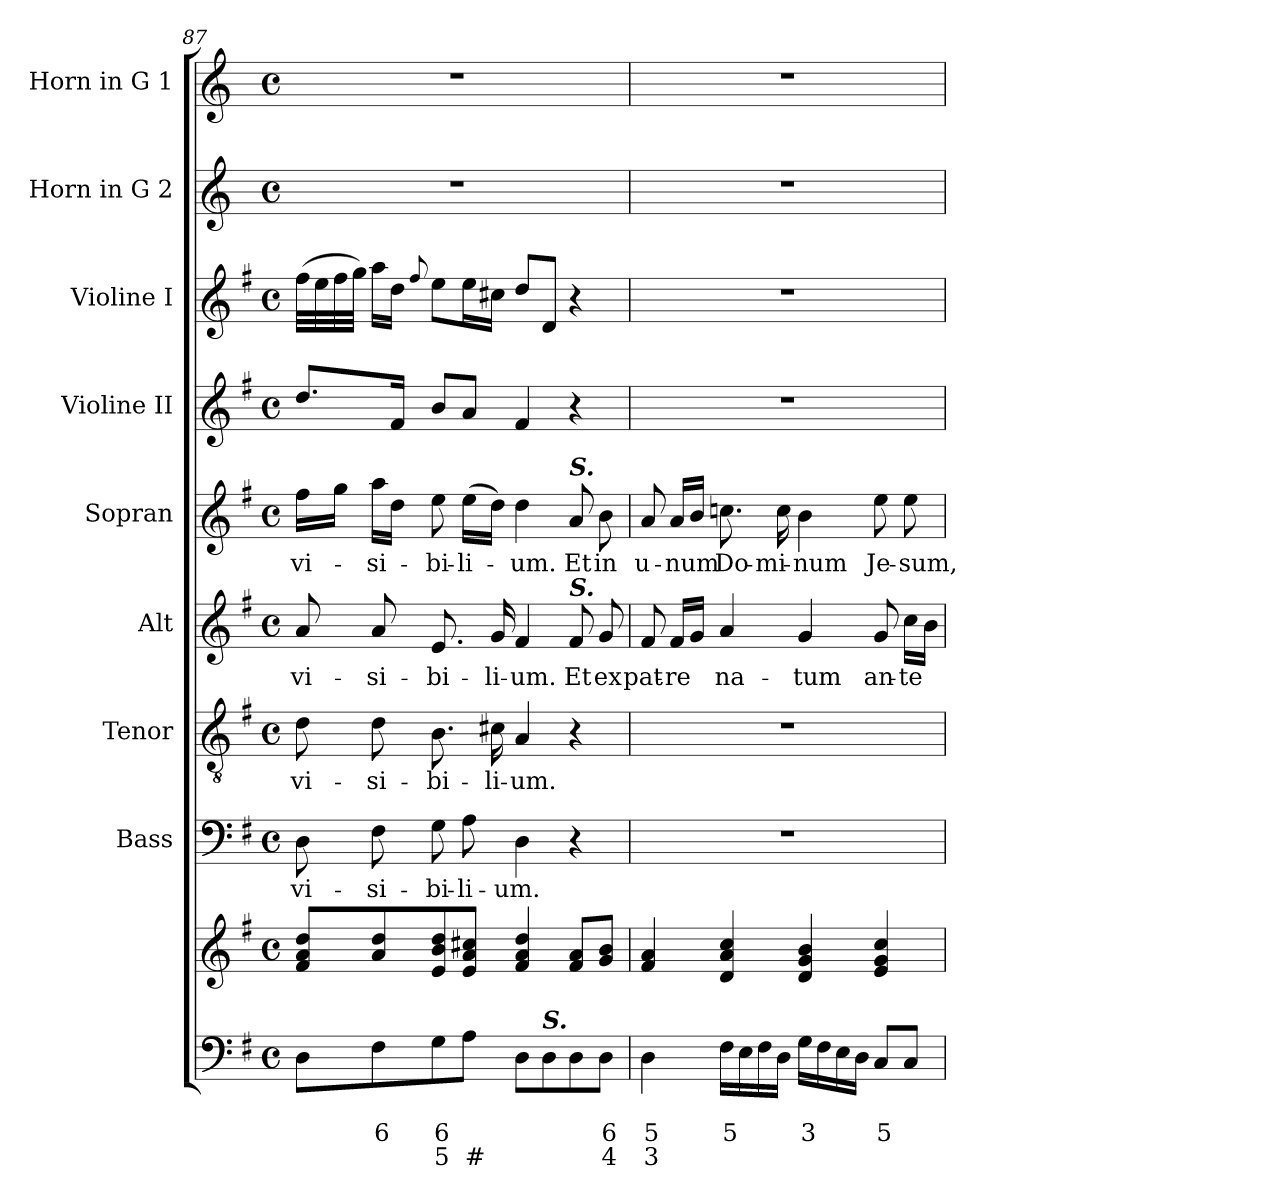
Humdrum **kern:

**kern	**text	**text	**text	**kern	**kern	**text	**kern	**text	**kern	**text	**kern	**text	**kern	**kern	**kern	**kern
*part9	*part9	*part9	*part9	*part9	*part8	*part8	*part7	*part7	*part6	*part6	*part5	*part5	*part4	*part3	*part2	*part1
*staff10	*staff10	*staff10	*staff10	*staff9	*staff8	*staff8	*staff7	*staff7	*staff6	*staff6	*staff5	*staff5	*staff4	*staff3	*staff2	*staff1
*	*	*	*	*	*I"Bass	*	*I"Tenor	*	*I"Alt	*	*I"Sopran	*	*I"Violine II	*I"Violine I	*I"Horn in G 2	*I"Horn in G 1
*	*	*	*	*	*I'B.	*	*I'T.	*	*I'A.	*	*I'S.	*	*I'Vl. II	*I'Vl. I	*	*
!!LO:LB:g=z
*clefF4	*	*	*	*clefG2	*clefF4	*	*clefGv2	*	*clefG2	*	*clefG2	*	*clefG2	*clefG2	*clefG2	*clefG2
*	*	*	*	*	*	*	*	*	*	*	*	*	*	*	*ITrd3c5	*ITrd3c5
*k[f#]	*	*	*	*k[f#]	*k[f#]	*	*k[f#]	*	*k[f#]	*	*k[f#]	*	*k[f#]	*k[f#]	*k[f#]	*k[f#]
*G:	*	*	*	*G:	*G:	*	*G:	*	*G:	*	*G:	*	*G:	*G:	*G:	*G:
*M4/4	*	*	*	*M4/4	*M4/4	*	*M4/4	*	*M4/4	*	*M4/4	*	*M4/4	*M4/4	*M4/4	*M4/4
*met(c)	*	*	*	*met(c)	*met(c)	*	*met(c)	*	*met(c)	*	*met(c)	*	*met(c)	*met(c)	*met(c)	*met(c)
=87	=87	=87	=87	=87	=87	=87	=87	=87	=87	=87	=87	=87	=87	=87	=87	=87
!	!	!	!	!	!	!LO:LY:b	!	!LO:LY:b	!	!LO:LY:b	!	!LO:LY:b	!	!	!	!
8D\L	.	.	.	8f#/ 8a/ 8dd/L	8D\	-vi-	8d\	-vi-	8a/	-vi-	16ff#\LL	-vi-	8.dd/L	(>32ff#\LLL	1r	1r
.	.	.	.	.	.	.	.	.	.	.	.	.	.	32ee\	.	.
.	.	.	.	.	.	.	.	.	.	.	16gg\JJ	.	.	32ff#\	.	.
.	.	.	.	.	.	.	.	.	.	.	.	.	.	32gg\JJJ)	.	.
!	!	!LO:LY:b	!	!	!	!LO:LY:b	!	!LO:LY:b	!	!LO:LY:b	!	!LO:LY:b	!	!	!	!
8F#\	.	6	.	8a/ 8dd/	8F#\	-si-	8d\	-si-	8a/	-si-	16aa\LL	-si-	.	16aa\LL	.	.
.	.	.	.	.	.	.	.	.	.	.	16dd\JJ	.	16f#/Jk	16dd\JJ	.	.
.	.	.	.	.	.	.	.	.	.	.	.	.	.	8qqff#/	.	.
!	!	!LO:LY:b	!LO:LY:b	!	!	!LO:LY:b	!	!LO:LY:b	!	!LO:LY:b	!	!LO:LY:b	!	!	!	!
8G\	.	6	5	8e/ 8b/ 8dd/	8G\	-bi-	8.B\	-bi-	8.e/	-bi-	8ee\	-bi-	8b/L	8ee\L	.	.
!	!	!	!LO:LY:b	!	!	!LO:LY:b	!	!	!	!	!	!LO:LY:b	!	!	!	!
8A\J	.	.	#	8e/ 8a/ 8cc#X/J	8A\	-li-	.	.	.	.	(>16ee\LL	-li-	8a/J	16ee\L	.	.
!	!	!	!	!	!	!	!	!LO:LY:b	!	!LO:LY:b	!	!	!	!	!	!
.	.	.	.	.	.	.	16c#X\	-li-	16g/	-li-	16dd\JJ)	.	.	16cc#X\JJ	.	.
!	!	!	!	!	!	!LO:LY:b	!	!LO:LY:b	!	!LO:LY:b	!	!LO:LY:b	!	!	!	!
8D\L	.	.	.	4f#/ 4a/ 4dd/	4D\	-um.	4A/	-um.	4f#/	-um.	4dd\	-um.	4f#/	8dd/L	.	.
!LO:TX:a:Bi:t=S.	!	!	!	!	!	!	!	!	!	!	!	!	!	!	!	!
8D\	.	.	.	.	.	.	.	.	.	.	.	.	.	8d/J	.	.
!	!	!	!	!	!	!	!	!	!	!	!LO:TX:a:Bi:t=S.	!	!	!	!	!
!	!	!	!	!	!	!	!	!	!LO:TX:a:Bi:t=S.	!	!	!	!	!	!	!
!	!	!	!	!	!	!	!	!	!	!LO:LY:b	!	!LO:LY:b	!	!	!	!
8D\	.	.	.	8f#/ 8a/L	4r	.	4r	.	8f#/	Et	8a/	Et	4r	4r	.	.
!	!	!LO:LY:b	!LO:LY:b	!	!	!	!	!	!	!LO:LY:b	!	!LO:LY:b	!	!	!	!
8D\J	.	6	4	8g/ 8b/J	.	.	.	.	8g/	ex	8b\	in	.	.	.	.
=88	=88	=88	=88	=88	=88	=88	=88	=88	=88	=88	=88	=88	=88	=88	=88	=88
!	!	!LO:LY:b	!LO:LY:b	!	!	!	!	!	!	!LO:LY:b	!	!LO:LY:b	!	!	!	!
4D\	.	5	3	4f#/ 4a/	1r	.	1r	.	8f#/	pat-	8a/	u-	1r	1r	1r	1r
!	!	!	!	!	!	!	!	!	!	!LO:LY:b	!	!LO:LY:b	!	!	!	!
.	.	.	.	.	.	.	.	.	16f#/LL	-re	16a/LL	-num	.	.	.	.
.	.	.	.	.	.	.	.	.	16g/JJ	.	16b/JJ	.	.	.	.	.
!	!	!LO:LY:b	!	!	!	!	!	!	!	!LO:LY:b	!	!LO:LY:b	!	!	!	!
16F#\LL	.	5	.	4d/ 4a/ 4cc/	.	.	.	.	4a/	na-	8.ccn\	Do-	.	.	.	.
16E\	.	.	.	.	.	.	.	.	.	.	.	.	.	.	.	.
!	!	!LO:LY:b	!	!	!	!	!	!	!	!	!	!	!	!	!	!
16F#\	.	_	.	.	.	.	.	.	.	.	.	.	.	.	.	.
!	!	!	!	!	!	!	!	!	!	!	!	!LO:LY:b	!	!	!	!
16D\JJ	.	.	.	.	.	.	.	.	.	.	16cc\	-mi-	.	.	.	.
!	!	!LO:LY:b	!	!	!	!	!	!	!	!LO:LY:b	!	!LO:LY:b	!	!	!	!
16G\LL	.	3	.	4d/ 4g/ 4b/	.	.	.	.	4g/	-tum	4b\	-num	.	.	.	.
16F#\	.	.	.	.	.	.	.	.	.	.	.	.	.	.	.	.
!	!	!LO:LY:b	!	!	!	!	!	!	!	!	!	!	!	!	!	!
16E\	.	_	.	.	.	.	.	.	.	.	.	.	.	.	.	.
16D\JJ	.	.	.	.	.	.	.	.	.	.	.	.	.	.	.	.
!	!	!LO:LY:b	!	!	!	!	!	!	!	!LO:LY:b	!	!LO:LY:b	!	!	!	!
8C/L	.	5	.	4e/ 4g/ 4cc/	.	.	.	.	8g/	an-	8ee\	Je-	.	.	.	.
!	!	!	!	!	!	!	!	!	!	!LO:LY:b	!	!LO:LY:b	!	!	!	!
8C/J	.	.	.	.	.	.	.	.	16cc\LL	-te	8ee\	-sum,	.	.	.	.
.	.	.	.	.	.	.	.	.	16b\JJ	.	.	.	.	.	.	.
=	=	=	=	=	=	=	=	=	=	=	=	=	=	=	=	=
*-	*-	*-	*-	*-	*-	*-	*-	*-	*-	*-	*-	*-	*-	*-	*-	*-
